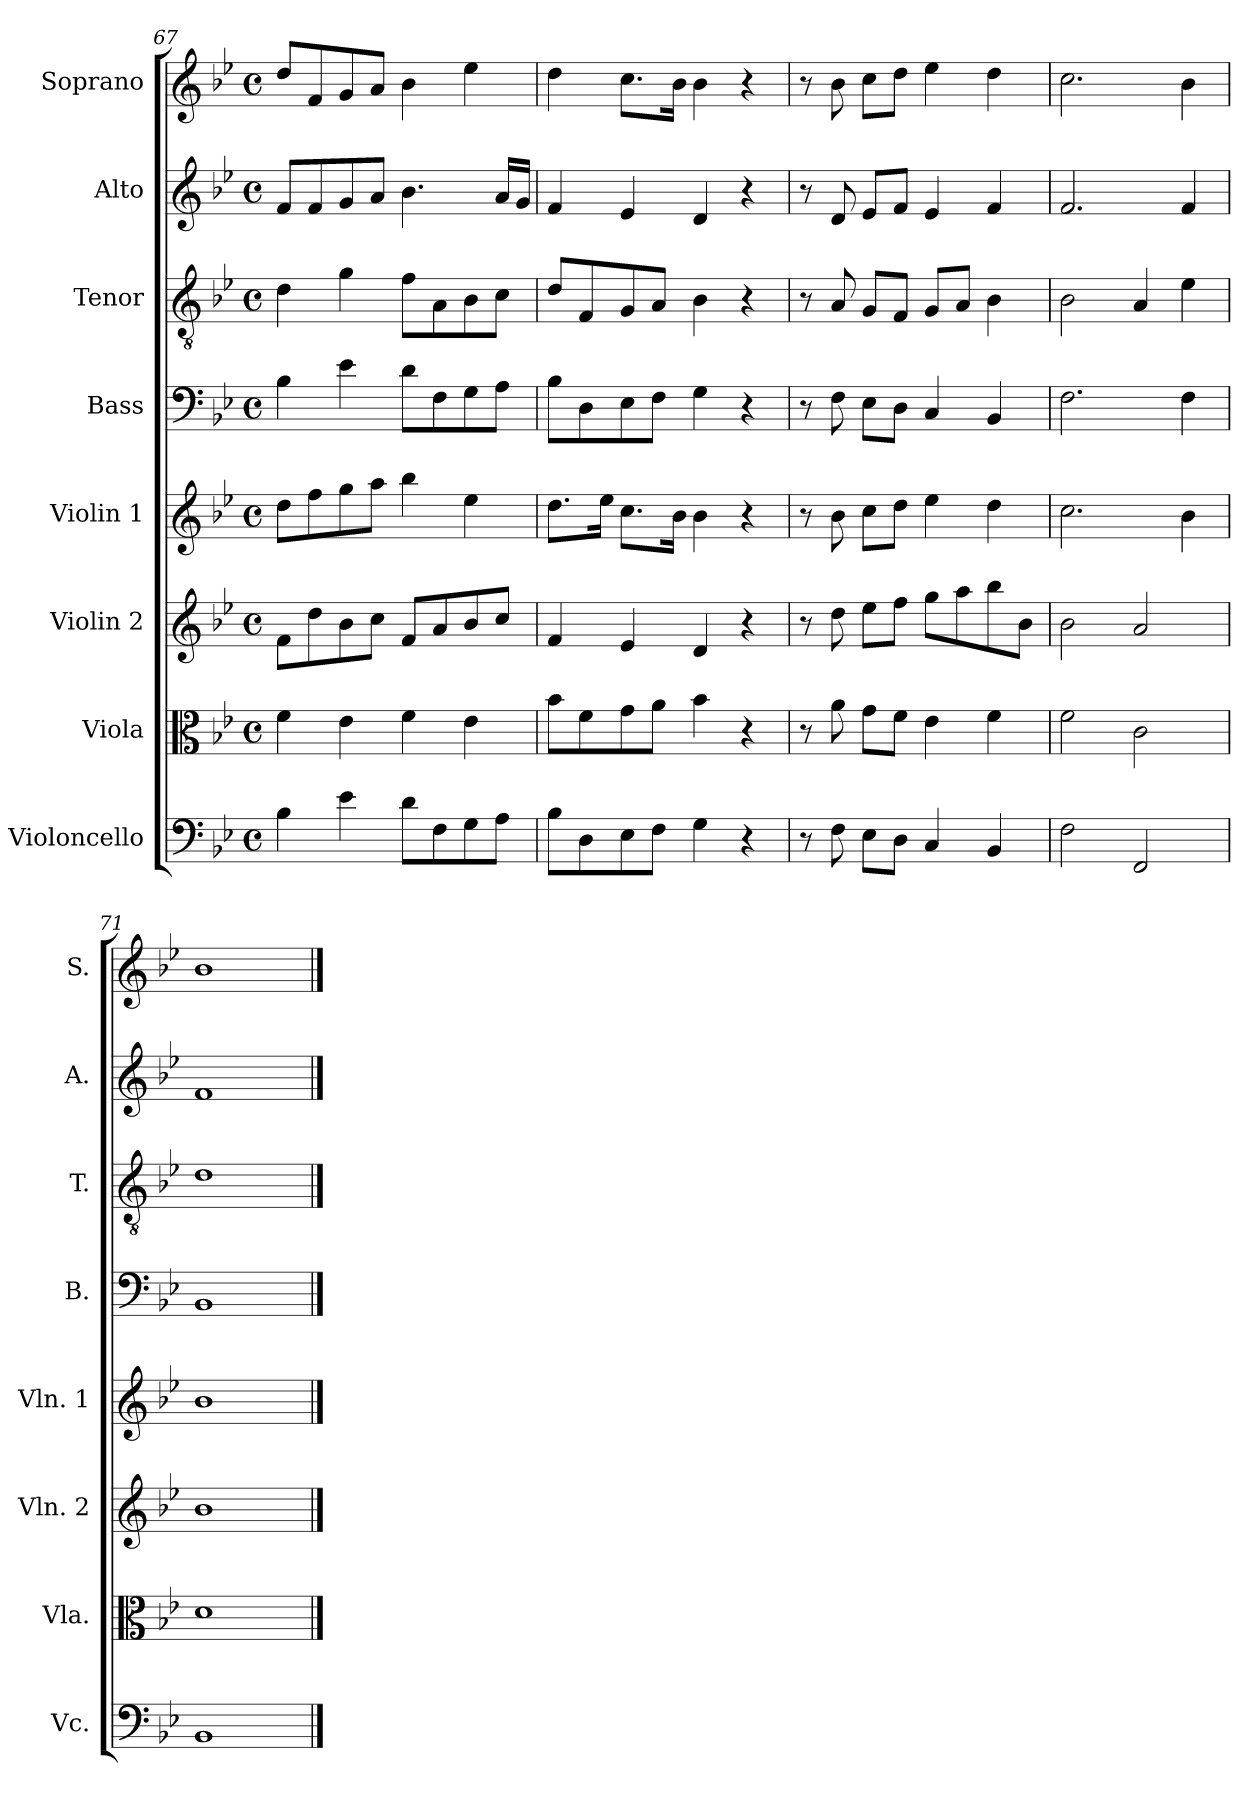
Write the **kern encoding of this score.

**kern	**kern	**kern	**kern	**kern	**kern	**kern	**kern
*part8	*part7	*part6	*part5	*part4	*part3	*part2	*part1
*staff8	*staff7	*staff6	*staff5	*staff4	*staff3	*staff2	*staff1
*I"Violoncello	*I"Viola	*I"Violin 2	*I"Violin 1	*I"Bass	*I"Tenor	*I"Alto	*I"Soprano
*I'Vc.	*I'Vla.	*I'Vln. 2	*I'Vln. 1	*I'B.	*I'T.	*I'A.	*I'S.
*clefF4	*clefC3	*clefG2	*clefG2	*clefF4	*clefGv2	*clefG2	*clefG2
*	*	*	*	*	*ITrd7c12	*	*
*k[b-e-]	*k[b-e-]	*k[b-e-]	*k[b-e-]	*k[b-e-]	*k[b-e-]	*k[b-e-]	*k[b-e-]
*B-:	*B-:	*B-:	*B-:	*B-:	*B-:	*B-:	*B-:
*M4/4	*M4/4	*M4/4	*M4/4	*M4/4	*M4/4	*M4/4	*M4/4
*met(c)	*met(c)	*met(c)	*met(c)	*met(c)	*met(c)	*met(c)	*met(c)
=67	=67	=67	=67	=67	=67	=67	=67
4B-i\	4fi\	8fi\L	8ddi\L	4B-i\	4Di\	8fi/L	8ddi/L
.	.	8ddi\	8ffi\	.	.	8fi/	8fi/
4e-i\	4e-i\	8b-i\	8ggi\	4e-i\	4Gi\	8gi/	8gi/
.	.	8cci\J	8aai\J	.	.	8ai/J	8ai/J
8di\L	4fi\	8fi/L	4bb-i\	8di\L	8Fi\L	4.b-i\	4b-i\
8Fi\	.	8ai/	.	8Fi\	8AAi\	.	.
8Gi\	4e-i\	8b-i/	4ee-i\	8Gi\	8BB-i\	.	4ee-i\
8Ai\J	.	8cci/J	.	8Ai\J	8Ci\J	16ai/LL	.
.	.	.	.	.	.	16gi/JJ	.
=68	=68	=68	=68	=68	=68	=68	=68
8B-i\L	8b-i\L	4fi/	8.ddi\L	8B-i\L	8Di/L	4fi/	4ddi\
8Di\	8fi\	.	.	8Di\	8FFi/	.	.
.	.	.	16ee-i\Jk	.	.	.	.
8E-i\	8gi\	4e-i/	8.cci\L	8E-i\	8GGi/	4e-i/	8.cci\L
8Fi\J	8ai\J	.	.	8Fi\J	8AAi/J	.	.
.	.	.	16b-i\Jk	.	.	.	16b-i\Jk
4Gi\	4b-i\	4di/	4b-i\	4Gi\	4BB-i\	4di/	4b-i\
4r	4r	4r	4r	4r	4r	4r	4r
=69	=69	=69	=69	=69	=69	=69	=69
*	*	*	*MM60	*	*	*	*MM60
8r	8r	8r	8r	8r	8r	8r	8r
8Fi\	8ai\	8ddi\	8b-i\	8Fi\	8AAi/	8di/	8b-i\
8E-i\L	8gi\L	8ee-i\L	8cci\L	8E-i\L	8GGi/L	8e-i/L	8cci\L
8Di\J	8fi\J	8ffi\J	8ddi\J	8Di\J	8FFi/J	8fi/J	8ddi\J
4Ci/	4e-i\	8ggi\L	4ee-i\	4Ci/	8GGi/L	4e-i/	4ee-i\
.	.	8aai\	.	.	8AAi/J	.	.
4BB-i/	4fi\	8bb-i\	4ddi\	4BB-i/	4BB-i\	4fi/	4ddi\
.	.	8b-i\J	.	.	.	.	.
=70	=70	=70	=70	=70	=70	=70	=70
2Fi\	2fi\	2b-i\	2.cci\	2.Fi\	2BB-i\	2.fi/	2.cci\
2FFi/	2ci\	2ai/	.	.	4AAi/	.	.
.	.	.	4b-i\	4Fi\	4E-i\	4fi/	4b-i\
=71	=71	=71	=71	=71	=71	=71	=71
1BB-i	1di	1b-i	1b-i	1BB-i	1Di	1fi	1b-i
==	==	==	==	==	==	==	==
*-	*-	*-	*-	*-	*-	*-	*-
